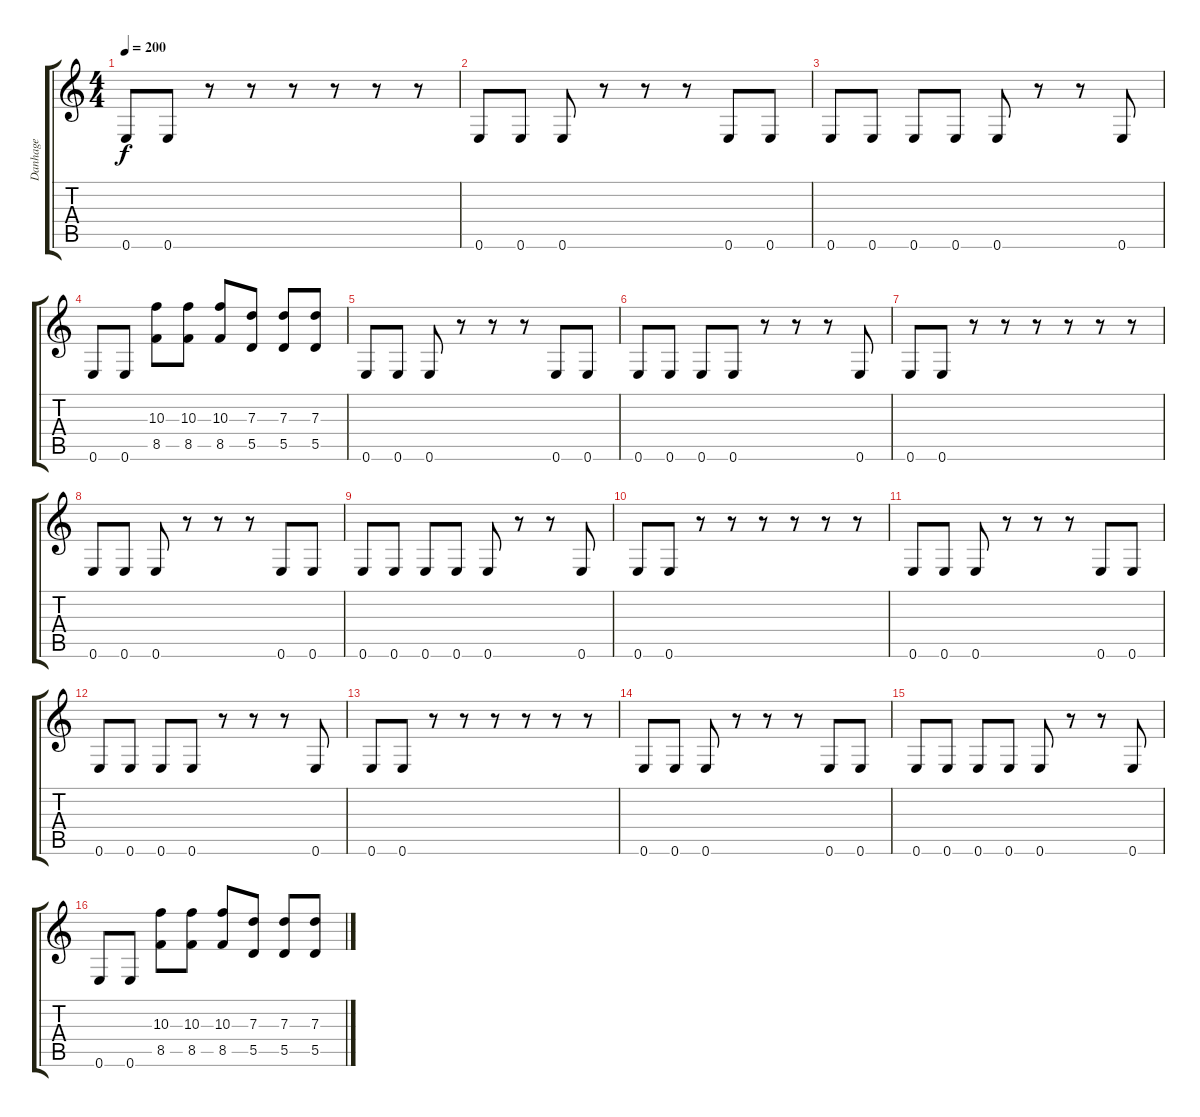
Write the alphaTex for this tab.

\track ("Danhage" "Danhage") {instrument distortionguitar}
\staff {score tabs}
\tuning (E4 B3 G3 D3 A2 E2) {hide}
\ts (4 4)
\tempo 200
\clef g2
\ks c
0.6.8{dy f} 0.6.8 r.8 r.8 r.8 r.8 r.8 r.8 |
0.6.8 0.6.8 0.6.8 r.8 r.8 r.8 0.6.8 0.6.8 |
0.6.8 0.6.8 0.6.8 0.6.8 0.6.8 r.8 r.8 0.6.8 |
0.6.8 0.6.8 (10.3 8.5).8 (10.3 8.5).8 (10.3 8.5).8 (7.3 5.5).8 (7.3 5.5).8 (7.3 5.5).8 |
0.6.8 0.6.8 0.6.8 r.8 r.8 r.8 0.6.8 0.6.8 |
0.6.8 0.6.8 0.6.8 0.6.8 r.8 r.8 r.8 0.6.8 |
0.6.8 0.6.8 r.8 r.8 r.8 r.8 r.8 r.8 |
0.6.8 0.6.8 0.6.8 r.8 r.8 r.8 0.6.8 0.6.8 |
0.6.8 0.6.8 0.6.8 0.6.8 0.6.8 r.8 r.8 0.6.8 |
0.6.8 0.6.8 r.8 r.8 r.8 r.8 r.8 r.8 |
0.6.8 0.6.8 0.6.8 r.8 r.8 r.8 0.6.8 0.6.8 |
0.6.8 0.6.8 0.6.8 0.6.8 r.8 r.8 r.8 0.6.8 |
0.6.8 0.6.8 r.8 r.8 r.8 r.8 r.8 r.8 |
0.6.8 0.6.8 0.6.8 r.8 r.8 r.8 0.6.8 0.6.8 |
0.6.8 0.6.8 0.6.8 0.6.8 0.6.8 r.8 r.8 0.6.8 |
0.6.8 0.6.8 (10.3 8.5).8 (10.3 8.5).8 (10.3 8.5).8 (7.3 5.5).8 (7.3 5.5).8 (7.3 5.5).8
